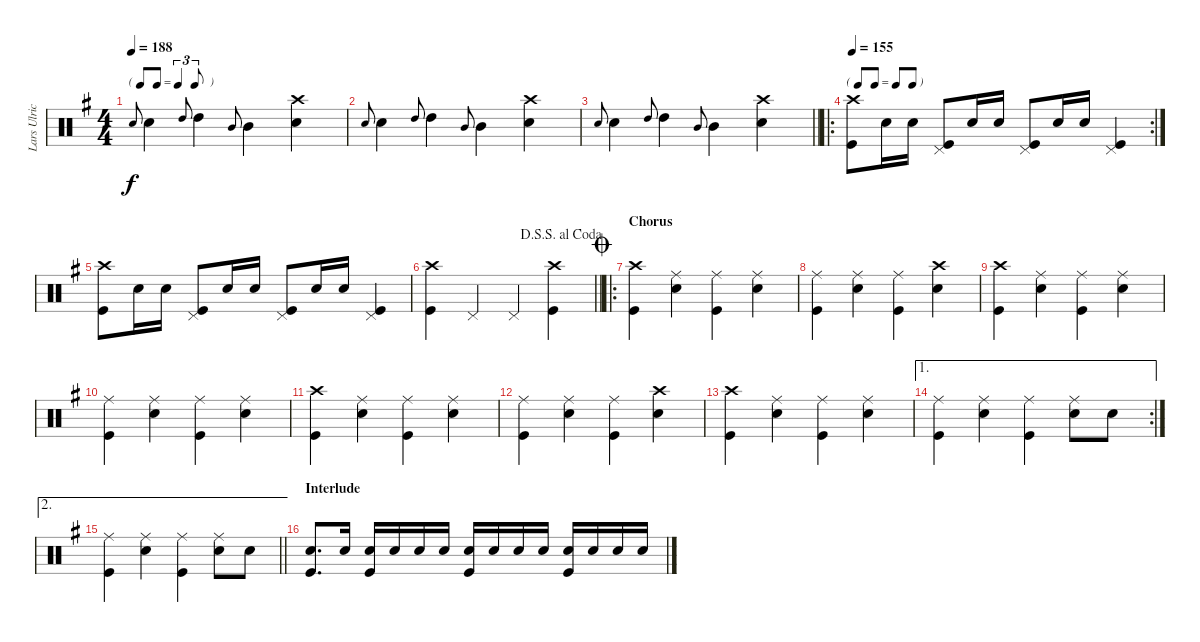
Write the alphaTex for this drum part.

\track ("Lars Ulrich" "Lars Ulric") {instrument percussion}
\staff {score}
\articulation defaults
\ts (4 4)
\tf triplet8th
\tempo 188
\clef neutral
\ks g "Snare (hit) 2".8{gr onbeat dy f} "Snare (hit) 2".4 "High Tom (hit)".8{gr onbeat} "High Tom (hit)".4 "Mid Tom (hit)".8{gr onbeat} "Mid Tom (hit)".4
("Crash high (hit)" "Snare (hit) 2").4 |
"Snare (hit) 2".8{gr onbeat} "Snare (hit) 2".4 "High Tom (hit)".8{gr onbeat} "High Tom (hit)".4 "Mid Tom (hit)".8{gr onbeat} "Mid Tom (hit)".4 ("Crash high (hit)" "Snare (hit) 2").4 |
\barLineRight lightlight "Snare (hit) 2".8{gr onbeat} "Snare (hit) 2".4 "High Tom (hit)".8{gr onbeat} "High Tom (hit)".4 "Mid Tom (hit)".8{gr onbeat} "Mid Tom (hit)".4
("Crash high (hit)" "Snare (hit) 2").4 |
\ro
\rc 2
\tf none
\tempo 155
("Crash high (hit)" "Kick (hit)").8 "Snare (hit) 2".16 "Snare (hit) 2".16 ("Pedal Hi-Hat (hit)" "Kick (hit)").8 "Snare (hit) 2".16 "Snare (hit) 2".16 ("Pedal Hi-Hat (hit)" "Kick (hit)").8 "Snare (hit) 2".16 "Snare (hit) 2".16 ("Pedal Hi-Hat (hit)" "Kick (hit)").4 |
("Crash high (hit)" "Kick (hit)").8 "Snare (hit) 2".16 "Snare (hit) 2".16 ("Pedal Hi-Hat (hit)" "Kick (hit)").8 "Snare (hit) 2".16 "Snare (hit) 2".16 ("Pedal Hi-Hat (hit)" "Kick (hit)").8 "Snare (hit) 2".16 "Snare (hit) 2".16 ("Pedal Hi-Hat (hit)" "Kick (hit)").4 |
\jump dalsegnosegnoalcoda
\barLineRight lightlight
("Crash high (hit)" "Kick (hit)").4 "Pedal Hi-Hat (hit)".4 "Pedal Hi-Hat (hit)".4 ("Crash high (hit)" "Kick (hit)").4 |
\ro
\section ("" "Chorus")
\jump coda
("Crash high (hit)" "Kick (hit)").4 ("Ride (middle)" "Snare (hit) 2").4 ("Ride (middle)" "Kick (hit)").4 ("Ride (middle)" "Snare (hit) 2").4 |
("Ride (middle)" "Kick (hit)").4 ("Ride (middle)" "Snare (hit) 2").4 ("Ride (middle)" "Kick (hit)").4 ("Crash high (hit)" "Snare (hit) 2").4 |
("Crash high (hit)" "Kick (hit)").4 ("Ride (middle)" "Snare (hit) 2").4 ("Ride (middle)" "Kick (hit)").4 ("Ride (middle)" "Snare (hit) 2").4 |
("Ride (middle)" "Kick (hit)").4 ("Ride (middle)" "Snare (hit) 2").4 ("Ride (middle)" "Kick (hit)").4 ("Ride (middle)" "Snare (hit) 2").4 |
("Crash high (hit)" "Kick (hit)").4 ("Ride (middle)" "Snare (hit) 2").4 ("Ride (middle)" "Kick (hit)").4 ("Ride (middle)" "Snare (hit) 2").4 |
("Ride (middle)" "Kick (hit)").4 ("Ride (middle)" "Snare (hit) 2").4 ("Ride (middle)" "Kick (hit)").4 ("Crash high (hit)" "Snare (hit) 2").4 |
("Crash high (hit)" "Kick (hit)").4 ("Ride (middle)" "Snare (hit) 2").4 ("Ride (middle)" "Kick (hit)").4 ("Ride (middle)" "Snare (hit) 2").4 |
\ae 1
\rc 2
("Ride (middle)" "Kick (hit)").4 ("Ride (middle)" "Snare (hit) 2").4 ("Ride (middle)" "Kick (hit)").4 ("Ride (middle)" "Snare (hit) 2").8 "Snare (hit) 2".8 |
\ae 2
\barLineRight lightlight
("Ride (middle)" "Kick (hit)").4 ("Ride (middle)" "Snare (hit) 2").4 ("Ride (middle)" "Kick (hit)").4 ("Ride (middle)" "Snare (hit) 2").8 "Snare (hit) 2".8 |
\section ("" "Interlude")
("Snare (hit) 2" "Kick (hit)").8{d} "Snare (hit) 2".16 ("Snare (hit) 2" "Kick (hit)").16 "Snare (hit) 2".16 "Snare (hit) 2".16 "Snare (hit) 2".16 ("Snare (hit) 2" "Kick (hit)").16 "Snare (hit) 2".16 "Snare (hit) 2".16 "Snare (hit) 2".16 ("Snare (hit) 2" "Kick (hit)").16 "Snare (hit) 2".16 "Snare (hit) 2".16 "Snare (hit) 2".16
